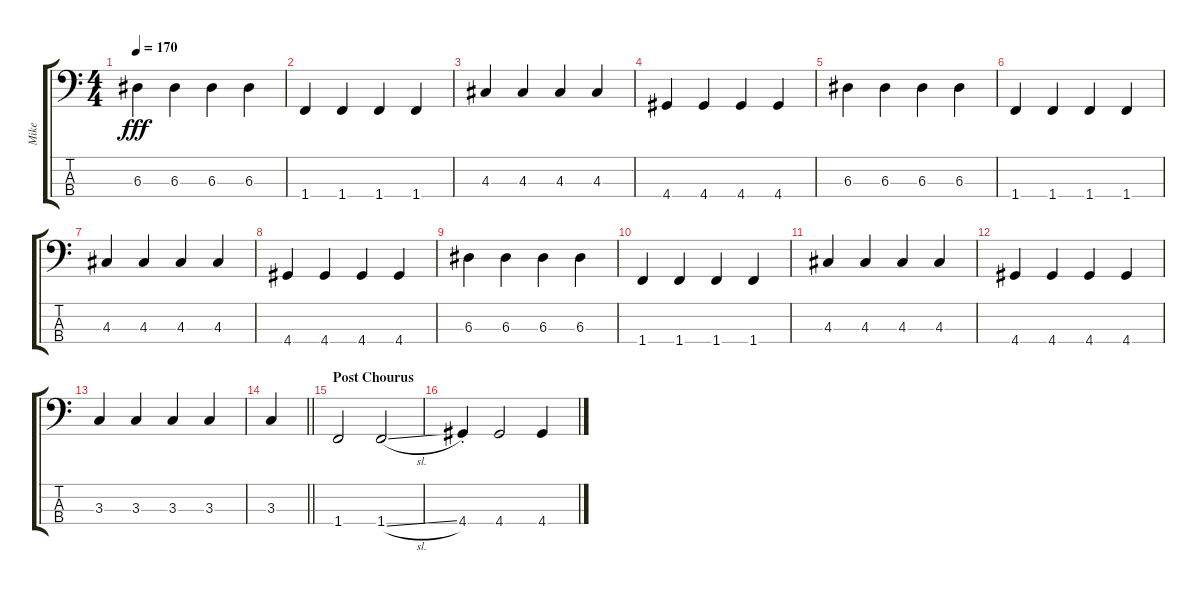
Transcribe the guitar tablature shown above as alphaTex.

\track ("Mike" "Mike") {instrument electricbasspick}
\staff {score tabs}
\tuning (G2 D2 A1 E1) {hide}
\ts (4 4)
\tempo 170
\clef f4
\ks c
6.3.4{dy fff} 6.3.4 6.3.4 6.3.4 |
1.4.4 1.4.4 1.4.4 1.4.4 |
4.3.4 4.3.4 4.3.4 4.3.4 |
4.4.4 4.4.4 4.4.4 4.4.4 |
6.3.4 6.3.4 6.3.4 6.3.4 |
1.4.4 1.4.4 1.4.4 1.4.4 |
4.3.4 4.3.4 4.3.4 4.3.4 |
4.4.4 4.4.4 4.4.4 4.4.4 |
6.3.4 6.3.4 6.3.4 6.3.4 |
1.4.4 1.4.4 1.4.4 1.4.4 |
4.3.4 4.3.4 4.3.4 4.3.4 |
4.4.4 4.4.4 4.4.4 4.4.4 |
3.3.4 3.3.4 3.3.4 3.3.4 |
\barLineRight lightlight
3.3.4 |
\section ("" "Post Chourus")
1.4.2 1.4{sl}.2 |
4.4{st}.4 4.4.2 4.4.4
